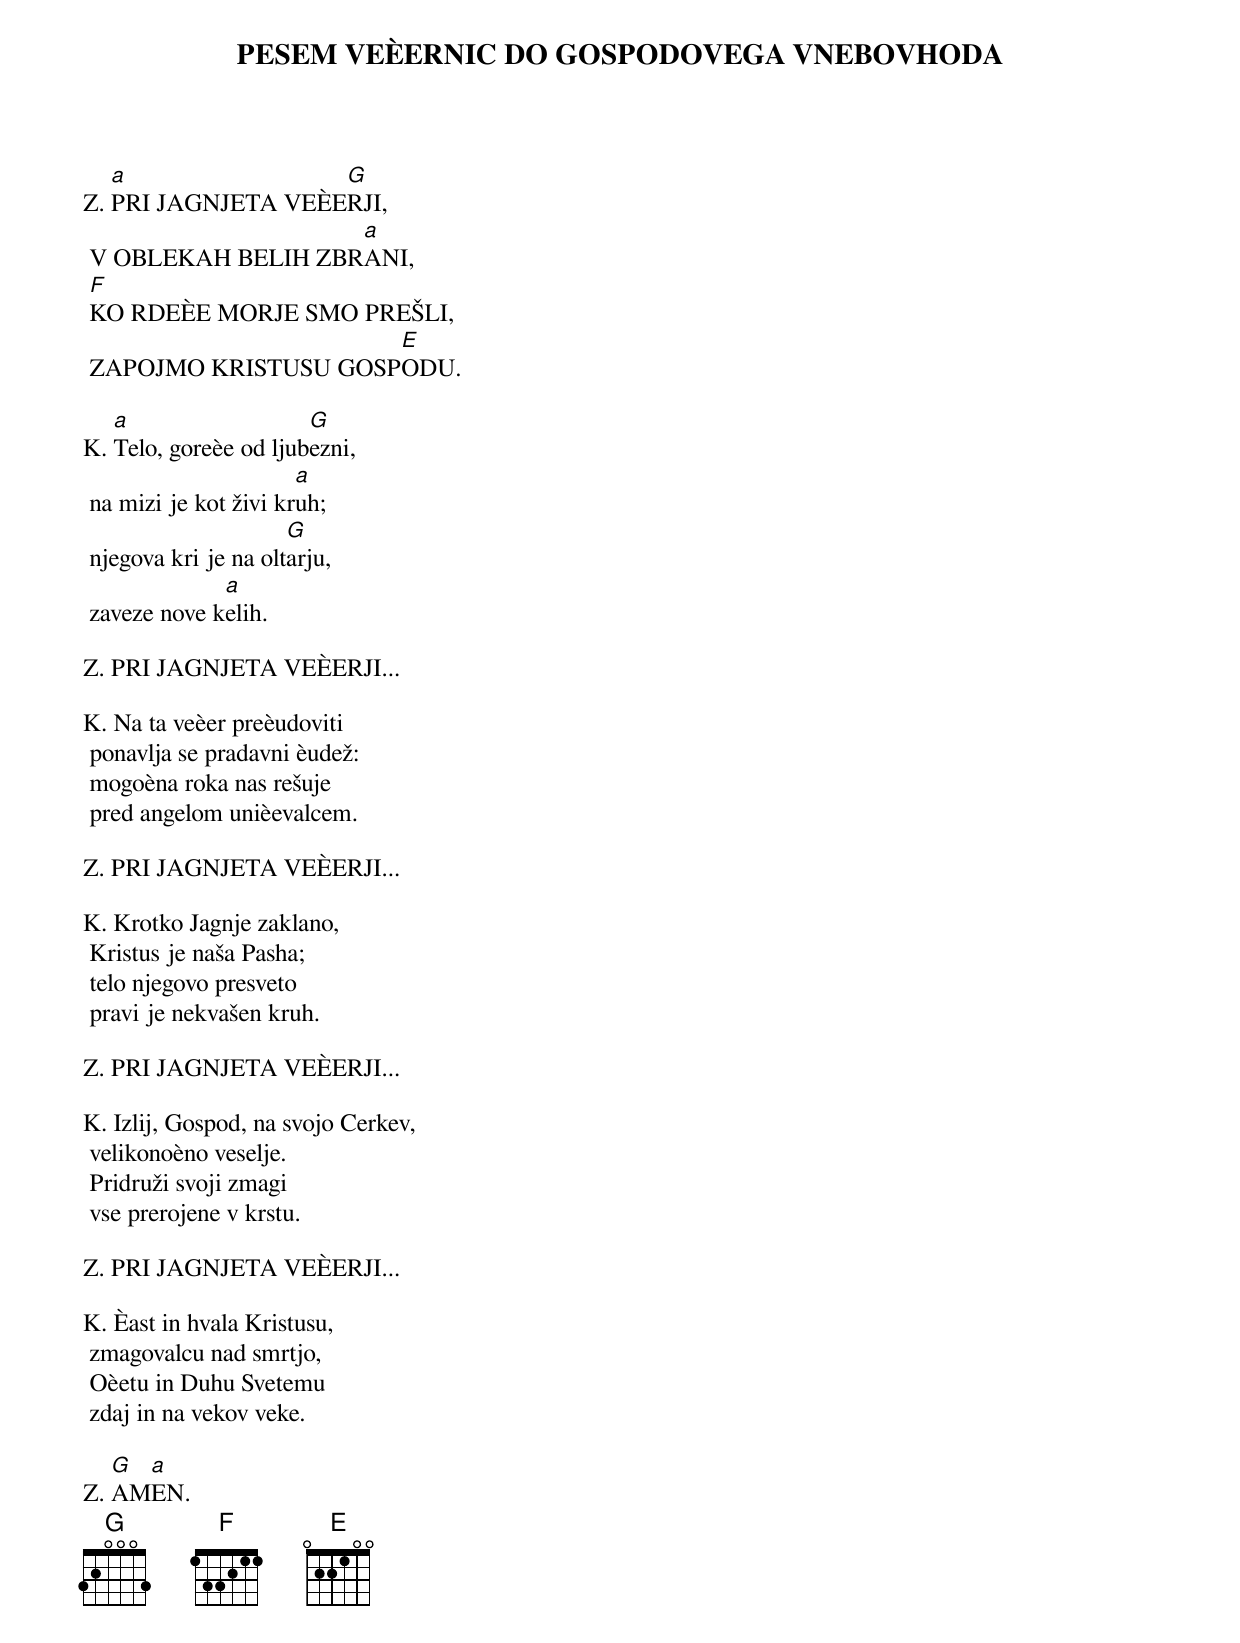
{title: PESEM VEÈERNIC DO GOSPODOVEGA VNEBOVHODA}

Z.	[a]PRI JAGNJETA VEÈE[G]RJI,
	V OBLEKAH BELIH ZBR[a]ANI,
	[F]KO RDEÈE MORJE SMO PREŠLI,
	ZAPOJMO KRISTUSU GOSP[E]ODU.

K.	[a]Telo, goreèe od ljub[G]ezni,
	na mizi je kot živi kr[a]uh;
	njegova kri je na olt[G]arju,
	zaveze nove k[a]elih.

Z.	PRI JAGNJETA VEÈERJI...

K.	Na ta veèer preèudoviti
	ponavlja se pradavni èudež:
	mogoèna roka nas rešuje
	pred angelom unièevalcem.

Z.	PRI JAGNJETA VEÈERJI...

K.	Krotko Jagnje zaklano,
	Kristus je naša Pasha;
	telo njegovo presveto
	pravi je nekvašen kruh.

Z.	PRI JAGNJETA VEÈERJI...

K.	Izlij, Gospod, na svojo Cerkev,
	velikonoèno veselje.
	Pridruži svoji zmagi
	vse prerojene v krstu.

Z.	PRI JAGNJETA VEÈERJI...

K.	Èast in hvala Kristusu,
	zmagovalcu nad smrtjo,
	Oèetu in Duhu Svetemu
	zdaj in na vekov veke.

Z.	[G]AM[a]EN.
